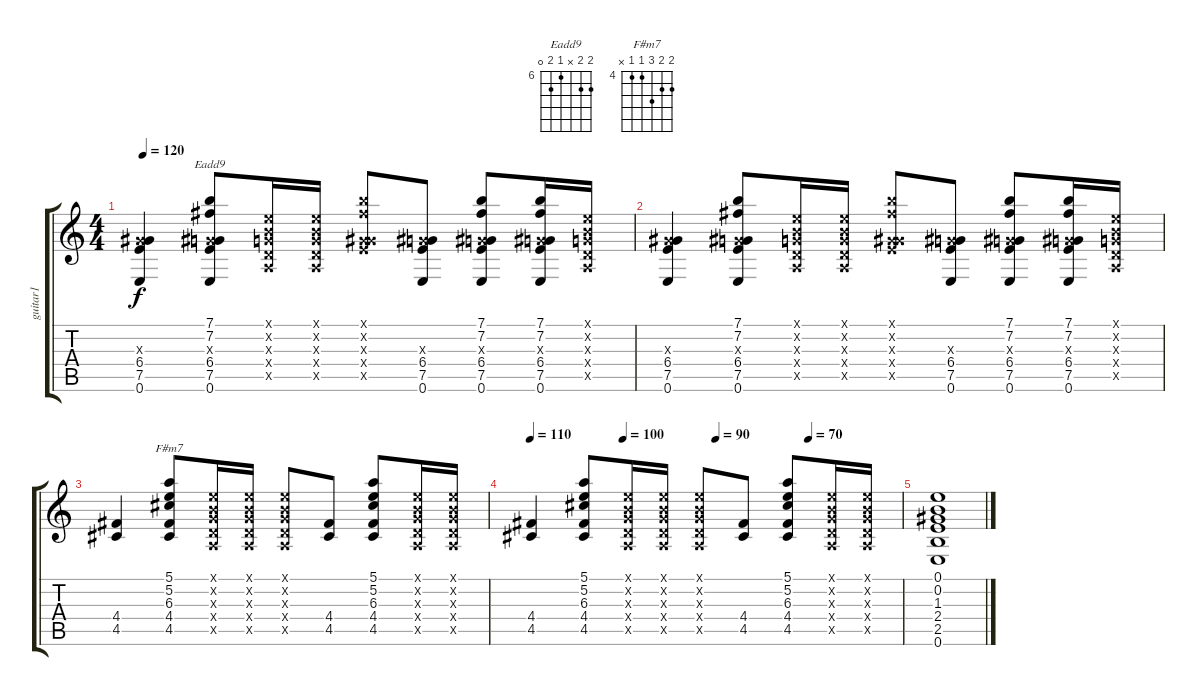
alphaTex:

\track ("guitar1" "guitar1") {instrument acousticguitarsteel}
\staff {score tabs}
\tuning (E4 B3 G3 D3 A2 E2) {hide}
\chord ("Eadd9" 7 7 x 6 7 0) {firstfret 6}
\chord ("F#m7" 5 5 6 4 4 x) {firstfret 4}
\ts (4 4)
\tempo 120
\clef g2
\ks c
(0.3{x} 6.4 7.5 0.6).4{dy f} (7.1 7.2 0.3{x} 6.4 7.5 0.6).8{ch "Eadd9"} (0.1{x} 0.2{x} 0.3{x} 0.4{x} 0.5{x}).16 (0.1{x} 0.2{x} 0.3{x} 0.4{x} 0.5{x}).16 (7.1{x} 7.2{x} 0.3{x} 6.4{x} 7.5{x}).8 (0.3{x} 6.4 7.5 0.6).8 (7.1 7.2 0.3{x} 6.4 7.5 0.6).8 (7.1 7.2 0.3{x} 6.4 7.5 0.6).16 (0.1{x} 0.2{x} 0.3{x} 0.4{x} 0.5{x}).16 |
(0.3{x} 6.4 7.5 0.6).4 (7.1 7.2 0.3{x} 6.4 7.5 0.6).8 (0.1{x} 0.2{x} 0.3{x} 0.4{x} 0.5{x}).16 (0.1{x} 0.2{x} 0.3{x} 0.4{x} 0.5{x}).16 (7.1{x} 7.2{x} 0.3{x} 6.4{x} 7.5{x}).8 (0.3{x} 6.4 7.5 0.6).8 (7.1 7.2 0.3{x} 6.4 7.5 0.6).8 (7.1 7.2 0.3{x} 6.4 7.5 0.6).16 (0.1{x} 0.2{x} 0.3{x} 0.4{x} 0.5{x}).16 |
(4.4 4.5).4 (5.1 5.2 6.3 4.4 4.5).8{ch "F#m7"} (0.1{x} 0.2{x} 0.3{x} 0.4{x} 0.5{x}).16 (0.1{x} 0.2{x} 0.3{x} 0.4{x} 0.5{x}).16 (0.1{x} 0.2{x} 0.3{x} 0.4{x} 0.5{x}).8 (4.4 4.5).8 (5.1 5.2 6.3 4.4 4.5).8 (0.1{x} 0.2{x} 0.3{x} 0.4{x} 0.5{x}).16 (0.1{x} 0.2{x} 0.3{x} 0.4{x} 0.5{x}).16 |
\tempo 110
\tempo (100 0.25)
\tempo (90 0.5)
\tempo (70 0.75)
(4.4 4.5).4 (5.1 5.2 6.3 4.4 4.5).8 (0.1{x} 0.2{x} 0.3{x} 0.4{x} 0.5{x}).16 (0.1{x} 0.2{x} 0.3{x} 0.4{x} 0.5{x}).16 (0.1{x} 0.2{x} 0.3{x} 0.4{x} 0.5{x}).8 (4.4 4.5).8 (5.1 5.2 6.3 4.4 4.5).8 (0.1{x} 0.2{x} 0.3{x} 0.4{x} 0.5{x}).16 (0.1{x} 0.2{x} 0.3{x} 0.4{x} 0.5{x}).16 |
(0.1 0.2 1.3 2.4 2.5 0.6).1
